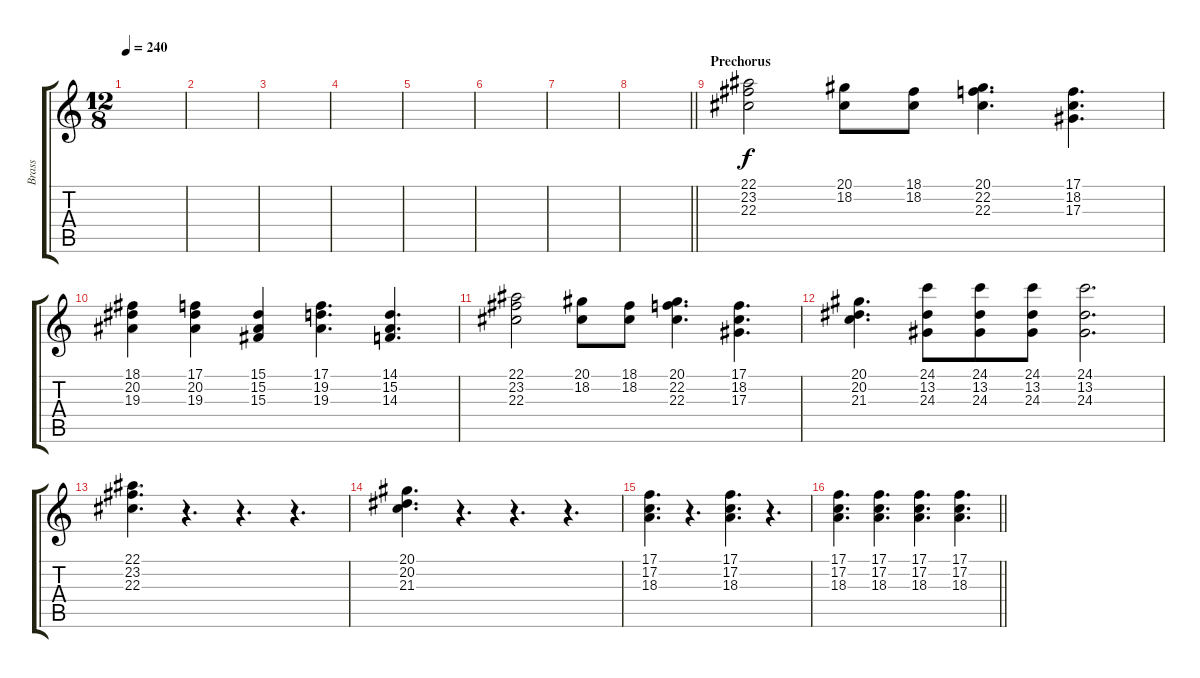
\track ("Brass" "Brass") {instrument brasssection}
\staff {score tabs}
\tuning (C4 G3 Eb3 Bb2 F2 C2) {hide}
\ts (12 8)
\tempo 240
\clef g2
\ks c
|
|
|
|
|
|
|
\barLineRight lightlight
|
\section ("" "Prechorus")
(22.1 23.2 22.3).2 (20.1 18.2).8 (18.1 18.2).8 (20.1 22.2 22.3).4{d} (17.1 18.2 17.3).4{d} |
(18.1 20.2 19.3).4 (17.1 20.2 19.3).4 (15.1 15.2 15.3).4 (17.1 19.2 19.3).4{d} (14.1 15.2 14.3).4{d} |
(22.1 23.2 22.3).2 (20.1 18.2).8 (18.1 18.2).8 (20.1 22.2 22.3).4{d} (17.1 18.2 17.3).4{d} |
(20.1 20.2 21.3).4{d} (24.1 13.2 24.3).8 (24.1 13.2 24.3).8 (24.1 13.2 24.3).8 (24.1 13.2 24.3).2{d} |
(22.1 23.2 22.3).4{d} r.4{d} r.4{d} r.4{d} |
(20.1 20.2 21.3).4{d} r.4{d} r.4{d} r.4{d} |
(17.1 17.2 18.3).4{d} r.4{d} (17.1 17.2 18.3).4{d} r.4{d} |
\barLineRight lightlight
(17.1 17.2 18.3).4{d} (17.1 17.2 18.3).4{d} (17.1 17.2 18.3).4{d} (17.1 17.2 18.3).4{d}
